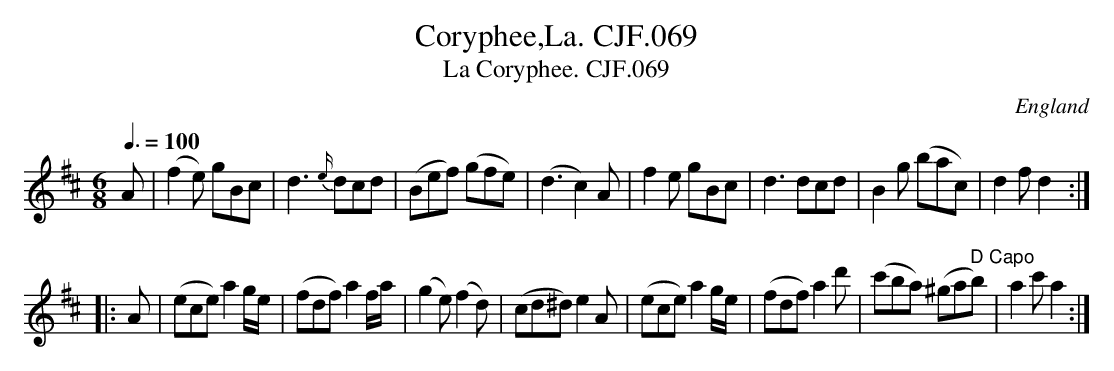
X:1
T:Coryphee,La. CJF.069
T:La Coryphee. CJF.069
L:1/8
M:6/8
O:England
Q:3/8=100
K:D
A|(f2e) gBc|d3{e/}dcd|(Bef) (gfe)|(d3c2)A|\
f2e gBc|d3dcd|B2g (bac)|d2fd2:|!
|:A|(ece)a2g/e/|(fdf)a2f/a/|(g2e)(f2d)|(cd^d)e2A|\
(ece)a2g/e/|(fdf)a2d'|(c'ba) (^ga" D Capo"b)|a2c'a2:|
